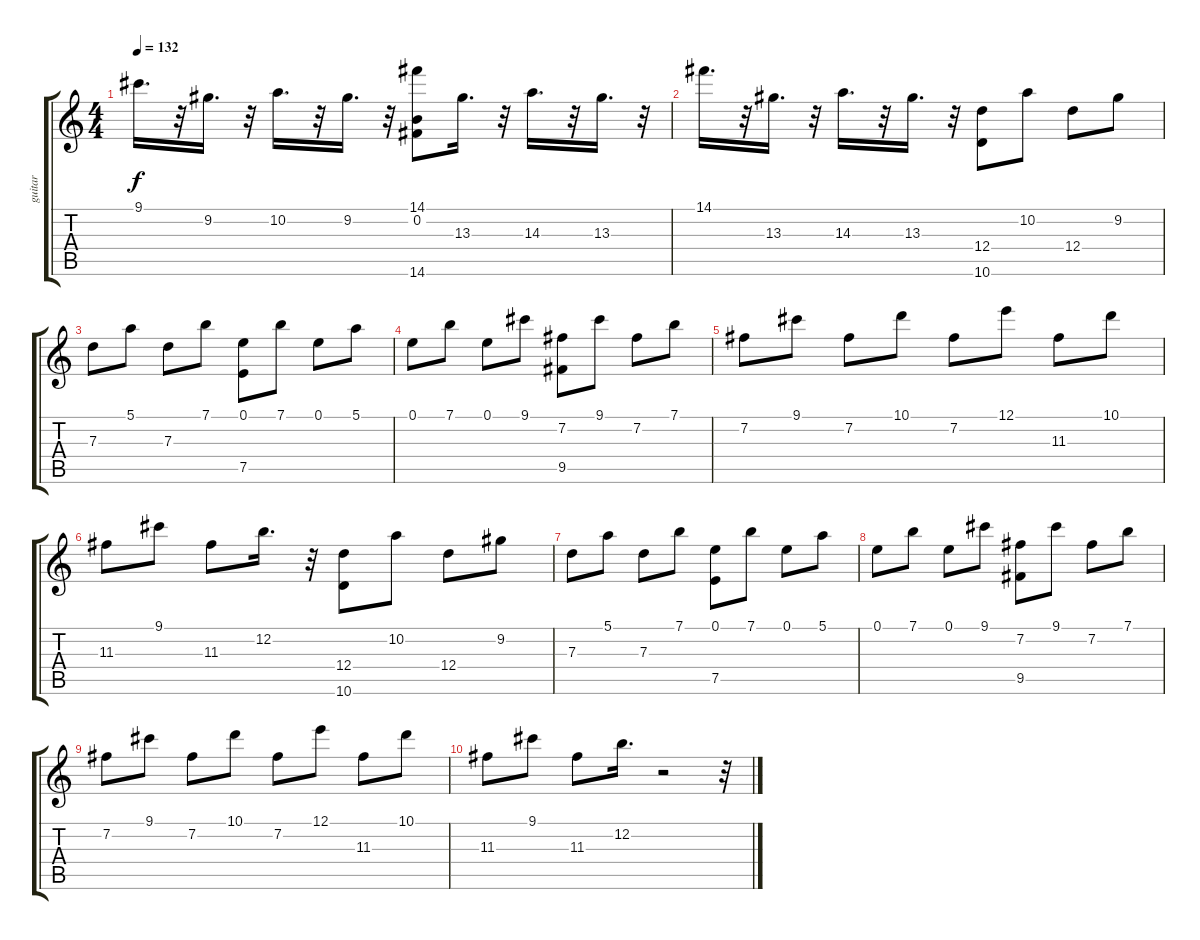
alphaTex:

\track ("guitar" "guitar") {instrument acousticguitarsteel}
\staff {score tabs}
\tuning (E4 B3 G3 D3 A2 E2) {hide}
\ts (4 4)
\tempo 132
\clef g2
\ks c
9.1.16{d dy f} r.32 9.2.16{d} r.32 10.2.16{d} r.32 9.2.16{d} r.32 (14.1 0.2 14.6).8 13.3.16{d} r.32 14.3.16{d} r.32 13.3.16{d} r.32 |
14.1.16{d} r.32 13.3.16{d} r.32 14.3.16{d} r.32 13.3.16{d} r.32 (12.4 10.6).8 10.2.8 12.4.8 9.2.8 |
7.3.8 5.1.8 7.3.8 7.1.8 (0.1 7.5).8 7.1.8 0.1.8 5.1.8 |
0.1.8 7.1.8 0.1.8 9.1.8 (7.2 9.5).8 9.1.8 7.2.8 7.1.8 |
7.2.8 9.1.8 7.2.8 10.1.8 7.2.8 12.1.8 11.3.8 10.1.8 |
11.3.8 9.1.8 11.3.8 12.2.16{d} r.32 (12.4 10.6).8 10.2.8 12.4.8 9.2.8 |
7.3.8 5.1.8 7.3.8 7.1.8 (0.1 7.5).8 7.1.8 0.1.8 5.1.8 |
0.1.8 7.1.8 0.1.8 9.1.8 (7.2 9.5).8 9.1.8 7.2.8 7.1.8 |
7.2.8 9.1.8 7.2.8 10.1.8 7.2.8 12.1.8 11.3.8 10.1.8 |
11.3.8 9.1.8 11.3.8 12.2.16{d} r.2 r.32
